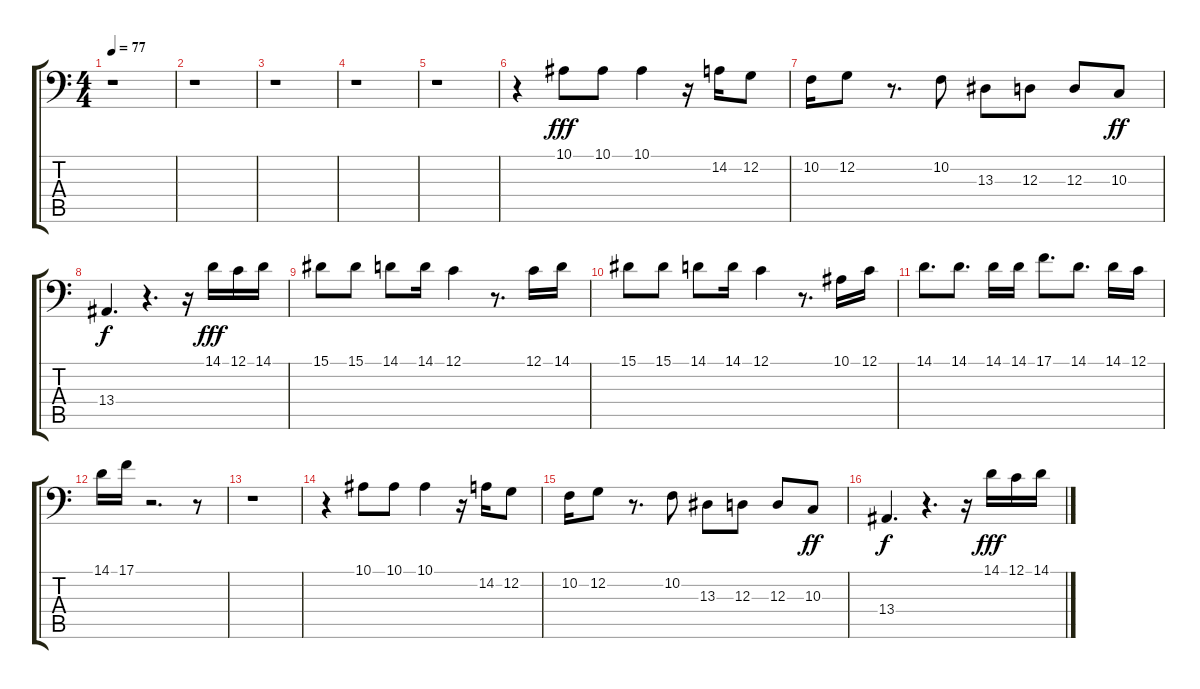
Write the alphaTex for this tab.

\track "" {instrument bassoon}
\staff {score tabs}
\tuning (C3 G2 D2 A1 E1 B0) {hide}
\ts (4 4)
\tempo 77
\clef f4
\ks c
r.1{dy f} |
r.1 |
r.1 |
r.1 |
r.1 |
r.4 10.1.8{dy fff} 10.1.8 10.1.4 r.16 14.2.16 12.2.8 |
10.2.16 12.2.8 r.8{d} 10.2.8 13.3.8 12.3.8 12.3.8 10.3.8{dy ff} |
13.4.4{d dy f} r.4{d} r.16 14.1.16{dy fff} 12.1.16 14.1.16 |
15.1.8 15.1.8 14.1.8 14.1.16 12.1.4 r.8{d} 12.1.16 14.1.16 |
15.1.8 15.1.8 14.1.8 14.1.16 12.1.4 r.8{d} 10.1.16 12.1.16 |
14.1.8{d} 14.1.8{d} 14.1.16 14.1.16 17.1.8{d} 14.1.8{d} 14.1.16 12.1.16 |
14.1.16 17.1.16 r.2{d} r.8 |
r.1 |
r.4 10.1.8 10.1.8 10.1.4 r.16 14.2.16 12.2.8 |
10.2.16 12.2.8 r.8{d} 10.2.8 13.3.8 12.3.8 12.3.8 10.3.8{dy ff} |
13.4.4{d dy f} r.4{d} r.16 14.1.16{dy fff} 12.1.16 14.1.16
